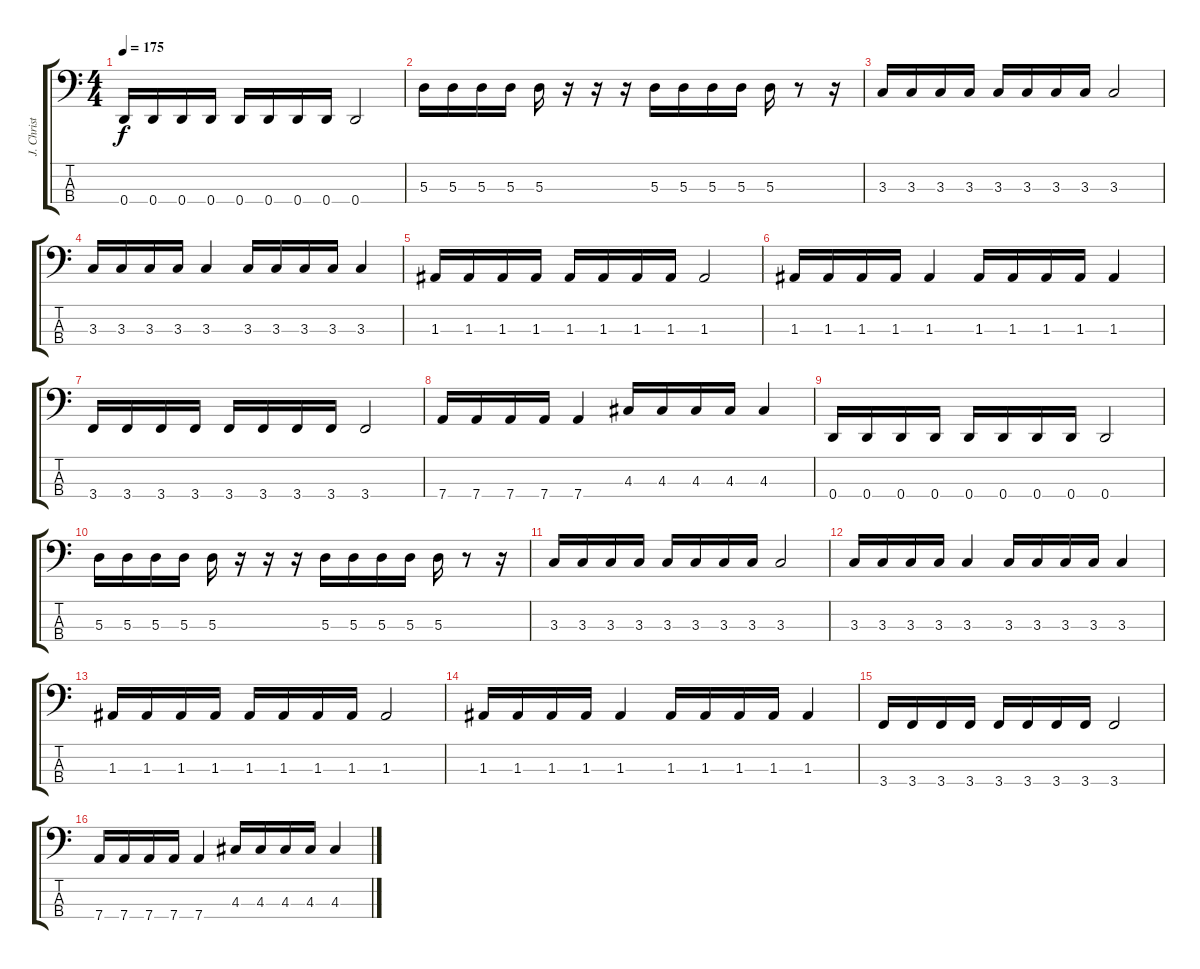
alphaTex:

\track ("J. Christ" "J. Christ") {instrument electricbassfinger}
\staff {score tabs}
\tuning (G2 D2 A1 D1) {hide}
\ts (4 4)
\tempo 175
\clef f4
\ks c
0.4.16{dy f} 0.4.16 0.4.16 0.4.16 0.4.16 0.4.16 0.4.16 0.4.16 0.4.2 |
5.3.16 5.3.16 5.3.16 5.3.16 5.3.16 r.16 r.16 r.16 5.3.16 5.3.16 5.3.16 5.3.16 5.3.16 r.8 r.16 |
3.3.16 3.3.16 3.3.16 3.3.16 3.3.16 3.3.16 3.3.16 3.3.16 3.3.2 |
3.3.16 3.3.16 3.3.16 3.3.16 3.3.4 3.3.16 3.3.16 3.3.16 3.3.16 3.3.4 |
1.3.16 1.3.16 1.3.16 1.3.16 1.3.16 1.3.16 1.3.16 1.3.16 1.3.2 |
1.3.16 1.3.16 1.3.16 1.3.16 1.3.4 1.3.16 1.3.16 1.3.16 1.3.16 1.3.4 |
3.4.16 3.4.16 3.4.16 3.4.16 3.4.16 3.4.16 3.4.16 3.4.16 3.4.2 |
7.4.16 7.4.16 7.4.16 7.4.16 7.4.4 4.3.16 4.3.16 4.3.16 4.3.16 4.3.4 |
0.4.16 0.4.16 0.4.16 0.4.16 0.4.16 0.4.16 0.4.16 0.4.16 0.4.2 |
5.3.16 5.3.16 5.3.16 5.3.16 5.3.16 r.16 r.16 r.16 5.3.16 5.3.16 5.3.16 5.3.16 5.3.16 r.8 r.16 |
3.3.16 3.3.16 3.3.16 3.3.16 3.3.16 3.3.16 3.3.16 3.3.16 3.3.2 |
3.3.16 3.3.16 3.3.16 3.3.16 3.3.4 3.3.16 3.3.16 3.3.16 3.3.16 3.3.4 |
1.3.16 1.3.16 1.3.16 1.3.16 1.3.16 1.3.16 1.3.16 1.3.16 1.3.2 |
1.3.16 1.3.16 1.3.16 1.3.16 1.3.4 1.3.16 1.3.16 1.3.16 1.3.16 1.3.4 |
3.4.16 3.4.16 3.4.16 3.4.16 3.4.16 3.4.16 3.4.16 3.4.16 3.4.2 |
7.4.16 7.4.16 7.4.16 7.4.16 7.4.4 4.3.16 4.3.16 4.3.16 4.3.16 4.3.4
